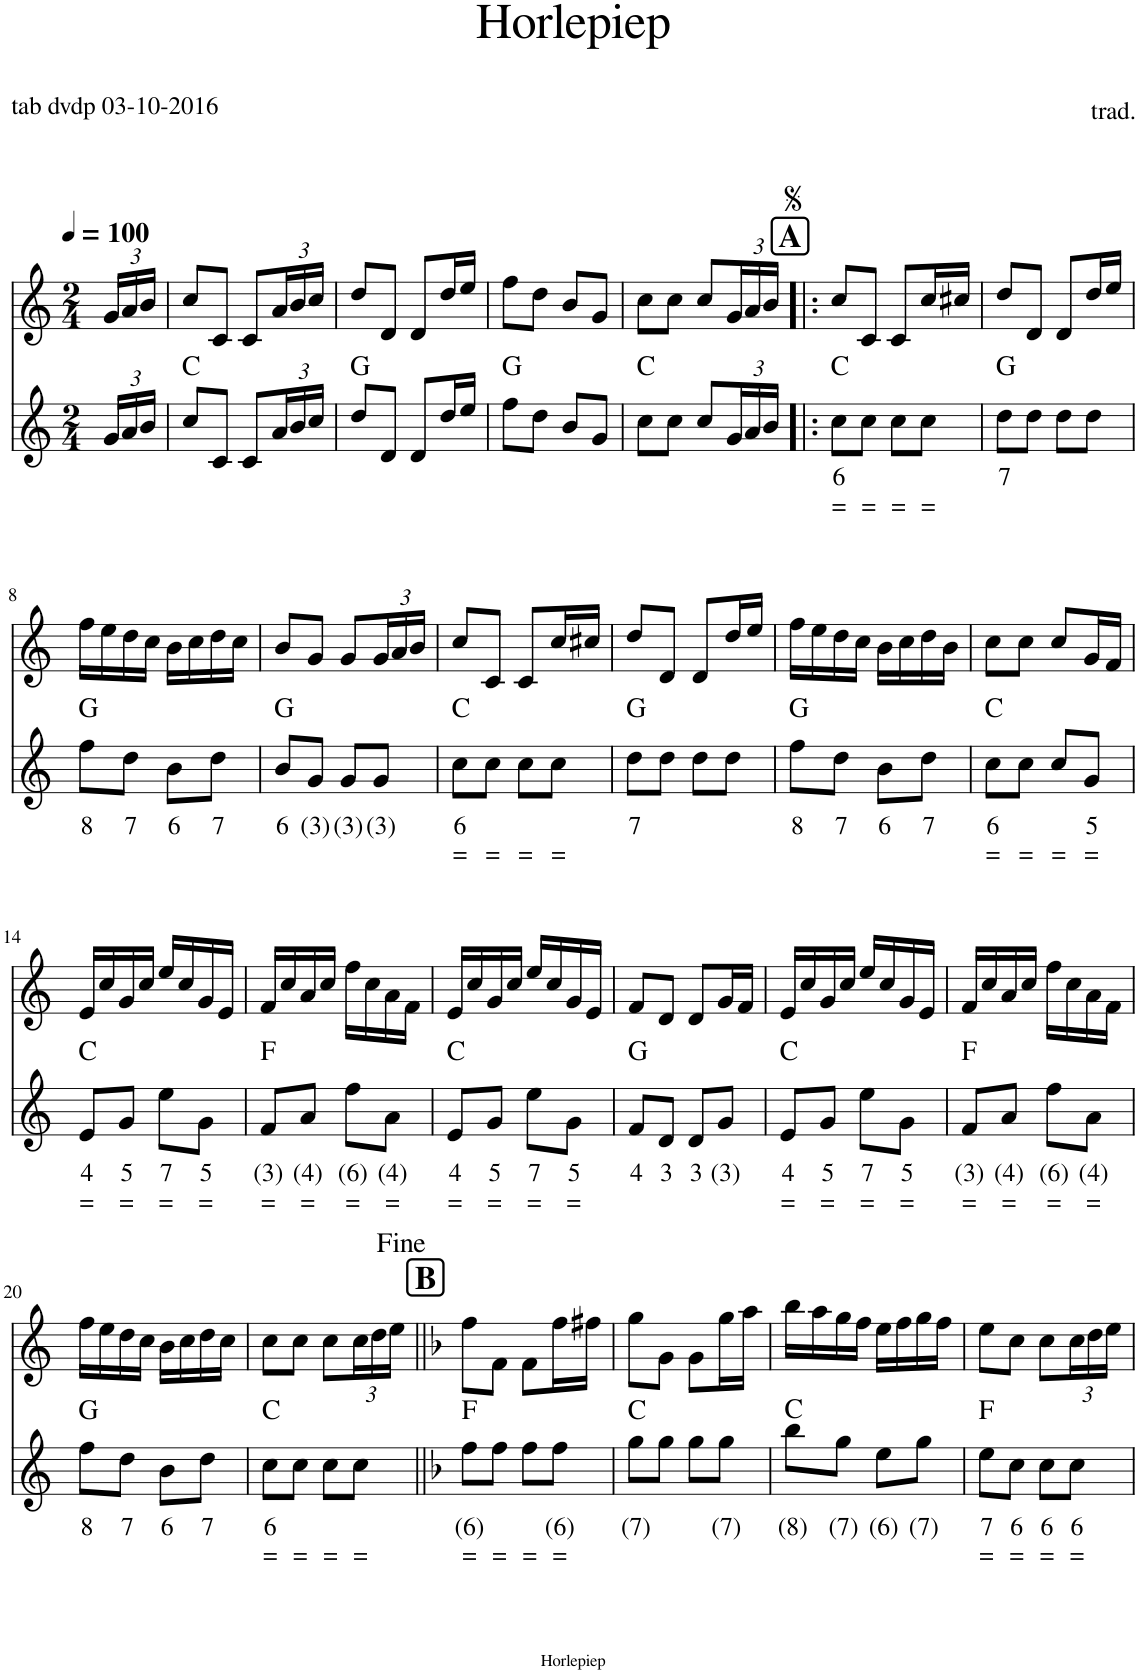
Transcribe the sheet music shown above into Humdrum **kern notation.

**kern	**text	**text	**harte	**kern
*part2	*part2	*part2	*part2	*part1
*staff2	*staff2	*staff2	*	*staff1
*I"Stem	*	*	*	*I"Stem
*clefG2	*	*	*	*clefG2
*k[]	*	*	*	*k[]
*M2/4	*	*	*	*M2/4
*MM100	*	*	*	*MM100
*Xbrackettup	*	*	*	*Xbrackettup
=1	=1	=1	=1	=1
24g/LL	.	.	.	24g/LL
24a/	.	.	.	24a/
24b/JJ	.	.	.	24b/JJ
=2	=2	=2	=2	=2
8cc/L	.	.	C:maj	8cc/L
8c/J	.	.	.	8c/J
8c/L	.	.	.	8c/L
24a/L	.	.	.	24a/L
24b/	.	.	.	24b/
24cc/JJ	.	.	.	24cc/JJ
=3	=3	=3	=3	=3
8dd/L	.	.	G:maj	8dd/L
8d/J	.	.	.	8d/J
8d/L	.	.	.	8d/L
16dd/L	.	.	.	16dd/L
16ee/JJ	.	.	.	16ee/JJ
=4	=4	=4	=4	=4
8ff\L	.	.	G:maj	8ff\L
8dd\J	.	.	.	8dd\J
8b/L	.	.	.	8b/L
8g/J	.	.	.	8g/J
=5	=5	=5	=5	=5
8cc\L	.	.	C:maj	8cc\L
8cc\J	.	.	.	8cc\J
8cc/L	.	.	.	8cc/L
24g/L	.	.	.	24g/L
24a/	.	.	.	24a/
24b/JJ	.	.	.	24b/JJ
!!LO:REH:place=s1:a:B:cj:fs=14:t=A
=6!|:	=6!|:	=6!|:	=6!|:	=6!|:
!	!LO:LY:b	!LO:LY:b	!	!
8cc\L	6	=	C:maj	8cc/L
!	!	!LO:LY:b	!	!
8cc\J	.	=	.	8c/J
!	!	!LO:LY:b	!	!
8cc\L	.	=	.	8c/L
!	!	!LO:LY:b	!	!
8cc\J	.	=	.	16cc/L
.	.	.	.	16cc#X/JJ
=7	=7	=7	=7	=7
!	!LO:LY:b	!	!	!
8dd\L	7	.	G:maj	8dd/L
8dd\J	.	.	.	8d/J
8dd\L	.	.	.	8d/L
8dd\J	.	.	.	16dd/L
.	.	.	.	16ee/JJ
!!LO:LB:g=z
=8	=8	=8	=8	=8
!	!LO:LY:b	!	!	!
8ff\L	8	.	G:maj	16ff\LL
.	.	.	.	16ee\
!	!LO:LY:b	!	!	!
8dd\J	7	.	.	16dd\
.	.	.	.	16cc\JJ
!	!LO:LY:b	!	!	!
8b\L	6	.	.	16b\LL
.	.	.	.	16cc\
!	!LO:LY:b	!	!	!
8dd\J	7	.	.	16dd\
.	.	.	.	16cc\JJ
=9	=9	=9	=9	=9
!	!LO:LY:b	!	!	!
8b/L	6	.	G:maj	8b/L
!	!LO:LY:b	!	!	!
8g/J	(3)	.	.	8g/J
!	!LO:LY:b	!	!	!
8g/L	(3)	.	.	8g/L
!	!LO:LY:b	!	!	!
8g/J	(3)	.	.	24g/L
.	.	.	.	24a/
.	.	.	.	24b/JJ
=10	=10	=10	=10	=10
!	!LO:LY:b	!LO:LY:b	!	!
8cc\L	6	=	C:maj	8cc/L
!	!	!LO:LY:b	!	!
8cc\J	.	=	.	8c/J
!	!	!LO:LY:b	!	!
8cc\L	.	=	.	8c/L
!	!	!LO:LY:b	!	!
8cc\J	.	=	.	16cc/L
.	.	.	.	16cc#X/JJ
=11	=11	=11	=11	=11
!	!LO:LY:b	!	!	!
8dd\L	7	.	G:maj	8dd/L
8dd\J	.	.	.	8d/J
8dd\L	.	.	.	8d/L
8dd\J	.	.	.	16dd/L
.	.	.	.	16ee/JJ
=12	=12	=12	=12	=12
!	!LO:LY:b	!	!	!
8ff\L	8	.	G:maj	16ff\LL
.	.	.	.	16ee\
!	!LO:LY:b	!	!	!
8dd\J	7	.	.	16dd\
.	.	.	.	16cc\JJ
!	!LO:LY:b	!	!	!
8b\L	6	.	.	16b\LL
.	.	.	.	16cc\
!	!LO:LY:b	!	!	!
8dd\J	7	.	.	16dd\
.	.	.	.	16b\JJ
=13	=13	=13	=13	=13
!	!LO:LY:b	!LO:LY:b	!	!
8cc\L	6	=	C:maj	8cc\L
!	!	!LO:LY:b	!	!
8cc\J	.	=	.	8cc\J
!	!	!LO:LY:b	!	!
8cc/L	.	=	.	8cc/L
!	!LO:LY:b	!LO:LY:b	!	!
8g/J	5	=	.	16g/L
.	.	.	.	16f/JJ
!!LO:LB:g=z
=14	=14	=14	=14	=14
!	!LO:LY:b	!LO:LY:b	!	!
8e/L	4	=	C:maj	16e/LL
.	.	.	.	16cc/
!	!LO:LY:b	!LO:LY:b	!	!
8g/J	5	=	.	16g/
.	.	.	.	16cc/JJ
!	!LO:LY:b	!LO:LY:b	!	!
8ee\L	7	=	.	16ee/LL
.	.	.	.	16cc/
!	!LO:LY:b	!LO:LY:b	!	!
8g\J	5	=	.	16g/
.	.	.	.	16e/JJ
=15	=15	=15	=15	=15
!	!LO:LY:b	!LO:LY:b	!	!
8f/L	(3)	=	F:maj	16f/LL
.	.	.	.	16cc/
!	!LO:LY:b	!LO:LY:b	!	!
8a/J	(4)	=	.	16a/
.	.	.	.	16cc/JJ
!	!LO:LY:b	!LO:LY:b	!	!
8ff\L	(6)	=	.	16ff\LL
.	.	.	.	16cc\
!	!LO:LY:b	!LO:LY:b	!	!
8a\J	(4)	=	.	16a\
.	.	.	.	16f\JJ
=16	=16	=16	=16	=16
!	!LO:LY:b	!LO:LY:b	!	!
8e/L	4	=	C:maj	16e/LL
.	.	.	.	16cc/
!	!LO:LY:b	!LO:LY:b	!	!
8g/J	5	=	.	16g/
.	.	.	.	16cc/JJ
!	!LO:LY:b	!LO:LY:b	!	!
8ee\L	7	=	.	16ee/LL
.	.	.	.	16cc/
!	!LO:LY:b	!LO:LY:b	!	!
8g\J	5	=	.	16g/
.	.	.	.	16e/JJ
=17	=17	=17	=17	=17
!	!LO:LY:b	!	!	!
8f/L	4	.	G:maj	8f/L
!	!LO:LY:b	!	!	!
8d/J	3	.	.	8d/J
!	!LO:LY:b	!	!	!
8d/L	3	.	.	8d/L
!	!LO:LY:b	!	!	!
8g/J	(3)	.	.	16g/L
.	.	.	.	16f/JJ
=18	=18	=18	=18	=18
!	!LO:LY:b	!LO:LY:b	!	!
8e/L	4	=	C:maj	16e/LL
.	.	.	.	16cc/
!	!LO:LY:b	!LO:LY:b	!	!
8g/J	5	=	.	16g/
.	.	.	.	16cc/JJ
!	!LO:LY:b	!LO:LY:b	!	!
8ee\L	7	=	.	16ee/LL
.	.	.	.	16cc/
!	!LO:LY:b	!LO:LY:b	!	!
8g\J	5	=	.	16g/
.	.	.	.	16e/JJ
=19	=19	=19	=19	=19
!	!LO:LY:b	!LO:LY:b	!	!
8f/L	(3)	=	F:maj	16f/LL
.	.	.	.	16cc/
!	!LO:LY:b	!LO:LY:b	!	!
8a/J	(4)	=	.	16a/
.	.	.	.	16cc/JJ
!	!LO:LY:b	!LO:LY:b	!	!
8ff\L	(6)	=	.	16ff\LL
.	.	.	.	16cc\
!	!LO:LY:b	!LO:LY:b	!	!
8a\J	(4)	=	.	16a\
.	.	.	.	16f\JJ
!!LO:LB:g=z
=20	=20	=20	=20	=20
!	!LO:LY:b	!	!	!
8ff\L	8	.	G:maj	16ff\LL
.	.	.	.	16ee\
!	!LO:LY:b	!	!	!
8dd\J	7	.	.	16dd\
.	.	.	.	16cc\JJ
!	!LO:LY:b	!	!	!
8b\L	6	.	.	16b\LL
.	.	.	.	16cc\
!	!LO:LY:b	!	!	!
8dd\J	7	.	.	16dd\
.	.	.	.	16cc\JJ
=21	=21	=21	=21	=21
!	!LO:LY:b	!LO:LY:b	!	!
8cc\L	6	=	C:maj	8cc\L
!	!	!LO:LY:b	!	!
8cc\J	.	=	.	8cc\J
!	!	!LO:LY:b	!	!
8cc\L	.	=	.	8cc\L
!	!	!LO:LY:b	!	!
8cc\J	.	=	.	24cc\L
.	.	.	.	24dd\
.	.	.	.	24ee\JJ
!!LO:REH:place=s1:a:B:cj:fs=14:t=B
=22||	=22||	=22||	=22||	=22||
*k[b-]	*	*	*	*k[b-]
!	!LO:LY:b	!LO:LY:b	!	!
8ff\L	(6)	=	F:maj	8ff\L
!	!	!LO:LY:b	!	!
8ff\J	.	=	.	8f\J
!	!	!LO:LY:b	!	!
8ff\L	.	=	.	8f\L
!	!LO:LY:b	!LO:LY:b	!	!
8ff\J	(6)	=	.	16ff\L
.	.	.	.	16ff#X\JJ
=23	=23	=23	=23	=23
!	!LO:LY:b	!	!	!
8gg\L	(7)	.	C:maj	8gg\L
8gg\J	.	.	.	8g\J
8gg\L	.	.	.	8g\L
!	!LO:LY:b	!	!	!
8gg\J	(7)	.	.	16gg\L
.	.	.	.	16aa\JJ
=24	=24	=24	=24	=24
!	!LO:LY:b	!	!	!
8bb-\L	(8)	.	C:maj	16bb-\LL
.	.	.	.	16aa\
!	!LO:LY:b	!	!	!
8gg\J	(7)	.	.	16gg\
.	.	.	.	16ff\JJ
!	!LO:LY:b	!	!	!
8ee\L	(6)	.	.	16ee\LL
.	.	.	.	16ff\
!	!LO:LY:b	!	!	!
8gg\J	(7)	.	.	16gg\
.	.	.	.	16ff\JJ
=25	=25	=25	=25	=25
!	!LO:LY:b	!LO:LY:b	!	!
8ee\L	7	=	F:maj	8ee\L
!	!LO:LY:b	!LO:LY:b	!	!
8cc\J	6	=	.	8cc\J
!	!LO:LY:b	!LO:LY:b	!	!
8cc\L	6	=	.	8cc\L
!	!LO:LY:b	!LO:LY:b	!	!
8cc\J	6	=	.	24cc\L
.	.	.	.	24dd\
.	.	.	.	24ee\JJ
=	=	=	=	=
*-	*-	*-	*-	*-
